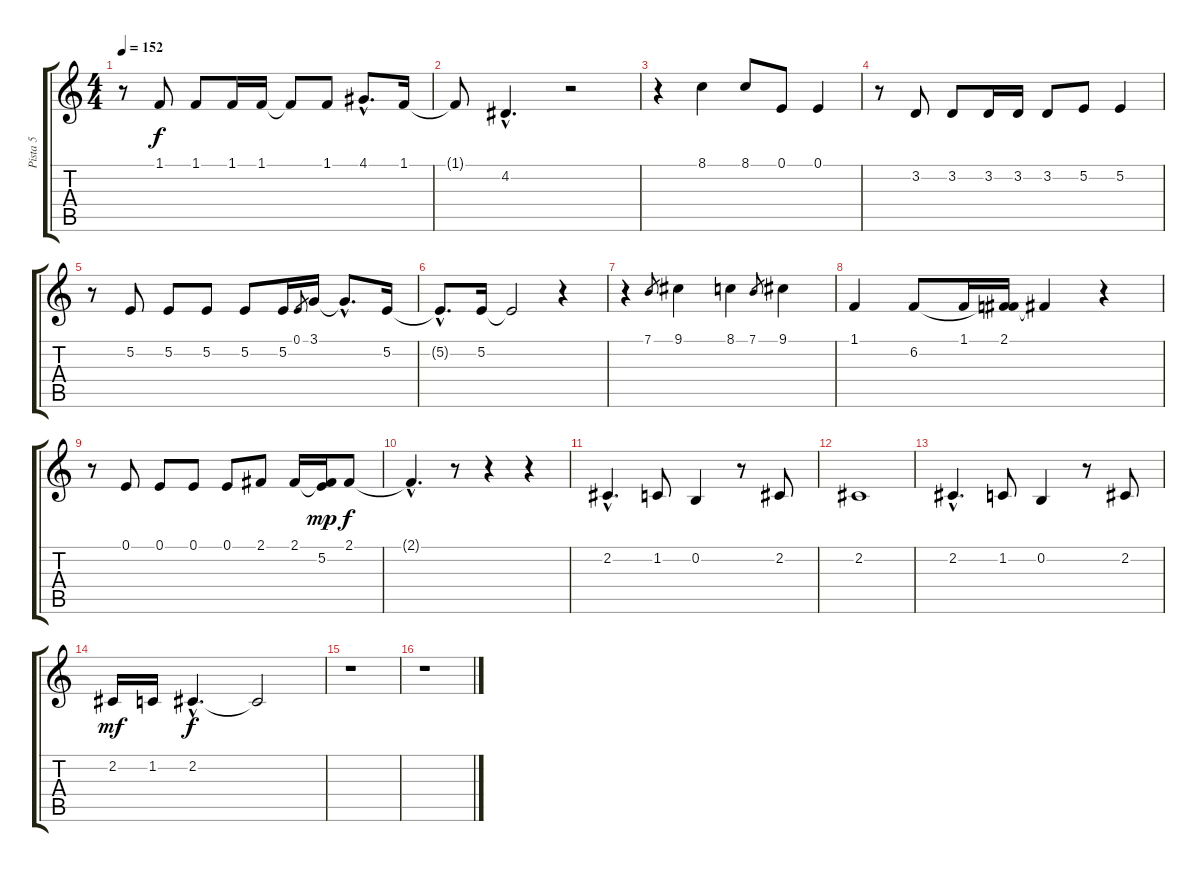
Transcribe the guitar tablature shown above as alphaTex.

\track ("Pista 5" "Pista 5") {instrument synthbrass2}
\staff {score tabs}
\tuning (E4 B3 G3 D3 A2 E2) {hide}
\ts (4 4)
\tempo 152
\clef g2
\ks c
r.8{dy f} 1.1.8 1.1.8 1.1.16 1.1.16 1.1{t}.8 1.1.8 4.1{hac}.8{d} 1.1.16 |
1.1{t}.8 4.2{hac}.4{d} r.2 |
r.4 8.1.4 8.1.8 0.1.8 0.1.4 |
r.8 3.2.8 3.2.8 3.2.16 3.2.16 3.2.8 5.2.8 5.2.4 |
r.8 5.2.8 5.2.8 5.2.8 5.2.8 5.2.16 0.1.8{gr} 3.1.16 3.1{hac t}.8{d} 5.2.16 |
5.2{hac t}.8{d} 5.2.16 5.2{t}.2 r.4 |
r.4 7.1.8{gr} 9.1.4 8.1.4 7.1.8{gr} 9.1.4 |
1.1.4 6.2.8 1.1.16 (2.1 6.2{t}).16 2.1{t}.4 r.4 |
r.8 0.1.8 0.1.8 0.1.8 0.1.8 2.1.8 2.1.16 (2.1{t} 5.2).16{dy mp} 2.1.8{dy f} |
2.1{hac t}.4{d} r.8 r.4 r.4 |
2.2{hac}.4{d} 1.2.8 0.2.4 r.8 2.2.8 |
2.2.1 |
2.2{hac}.4{d} 1.2.8 0.2.4 r.8 2.2.8 |
2.2.16{dy mf} 1.2.16 2.2{hac}.4{d dy f} 2.2{t}.2 |
r.1 |
r.1
